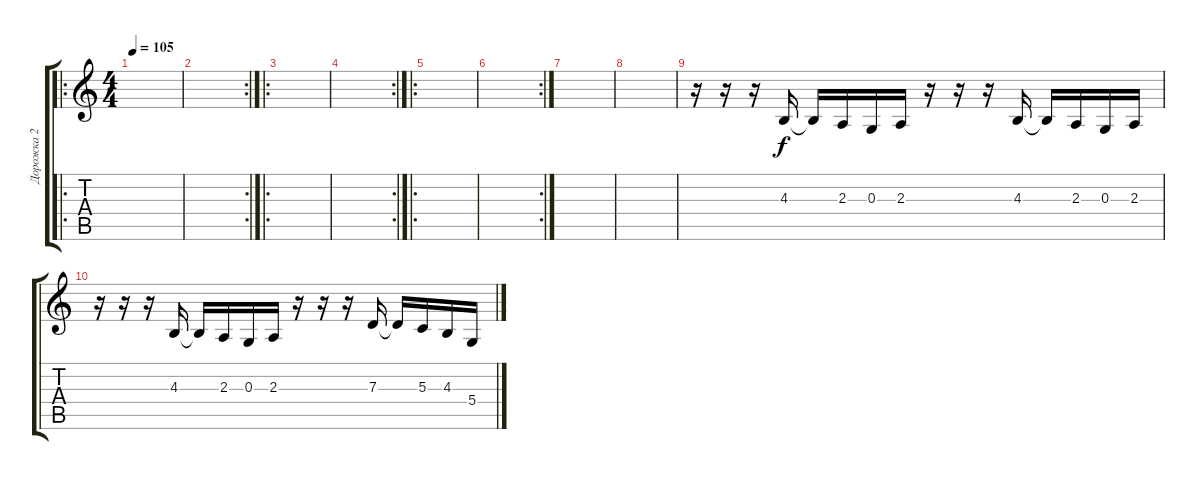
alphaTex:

\track ("Дорожка 2" "Дорожка 2") {instrument fx5brightness}
\staff {score tabs}
\tuning (E4 B3 G3 D3 A2 E2) {hide}
\ro
\ts (4 4)
\tempo 105
\clef g2
\ks c
|
\rc 2
|
\ro
|
\rc 2
|
\ro
|
\rc 2
|
|
|
r.16 r.16 r.16 4.3.16 4.3{t}.16 2.3.16 0.3.16 2.3.16 r.16 r.16 r.16 4.3.16 4.3{t}.16 2.3.16 0.3.16 2.3.16 |
r.16 r.16 r.16 4.3.16 4.3{t}.16 2.3.16 0.3.16 2.3.16 r.16 r.16 r.16 7.3.16 7.3{t}.16 5.3.16 4.3.16 5.4.16
